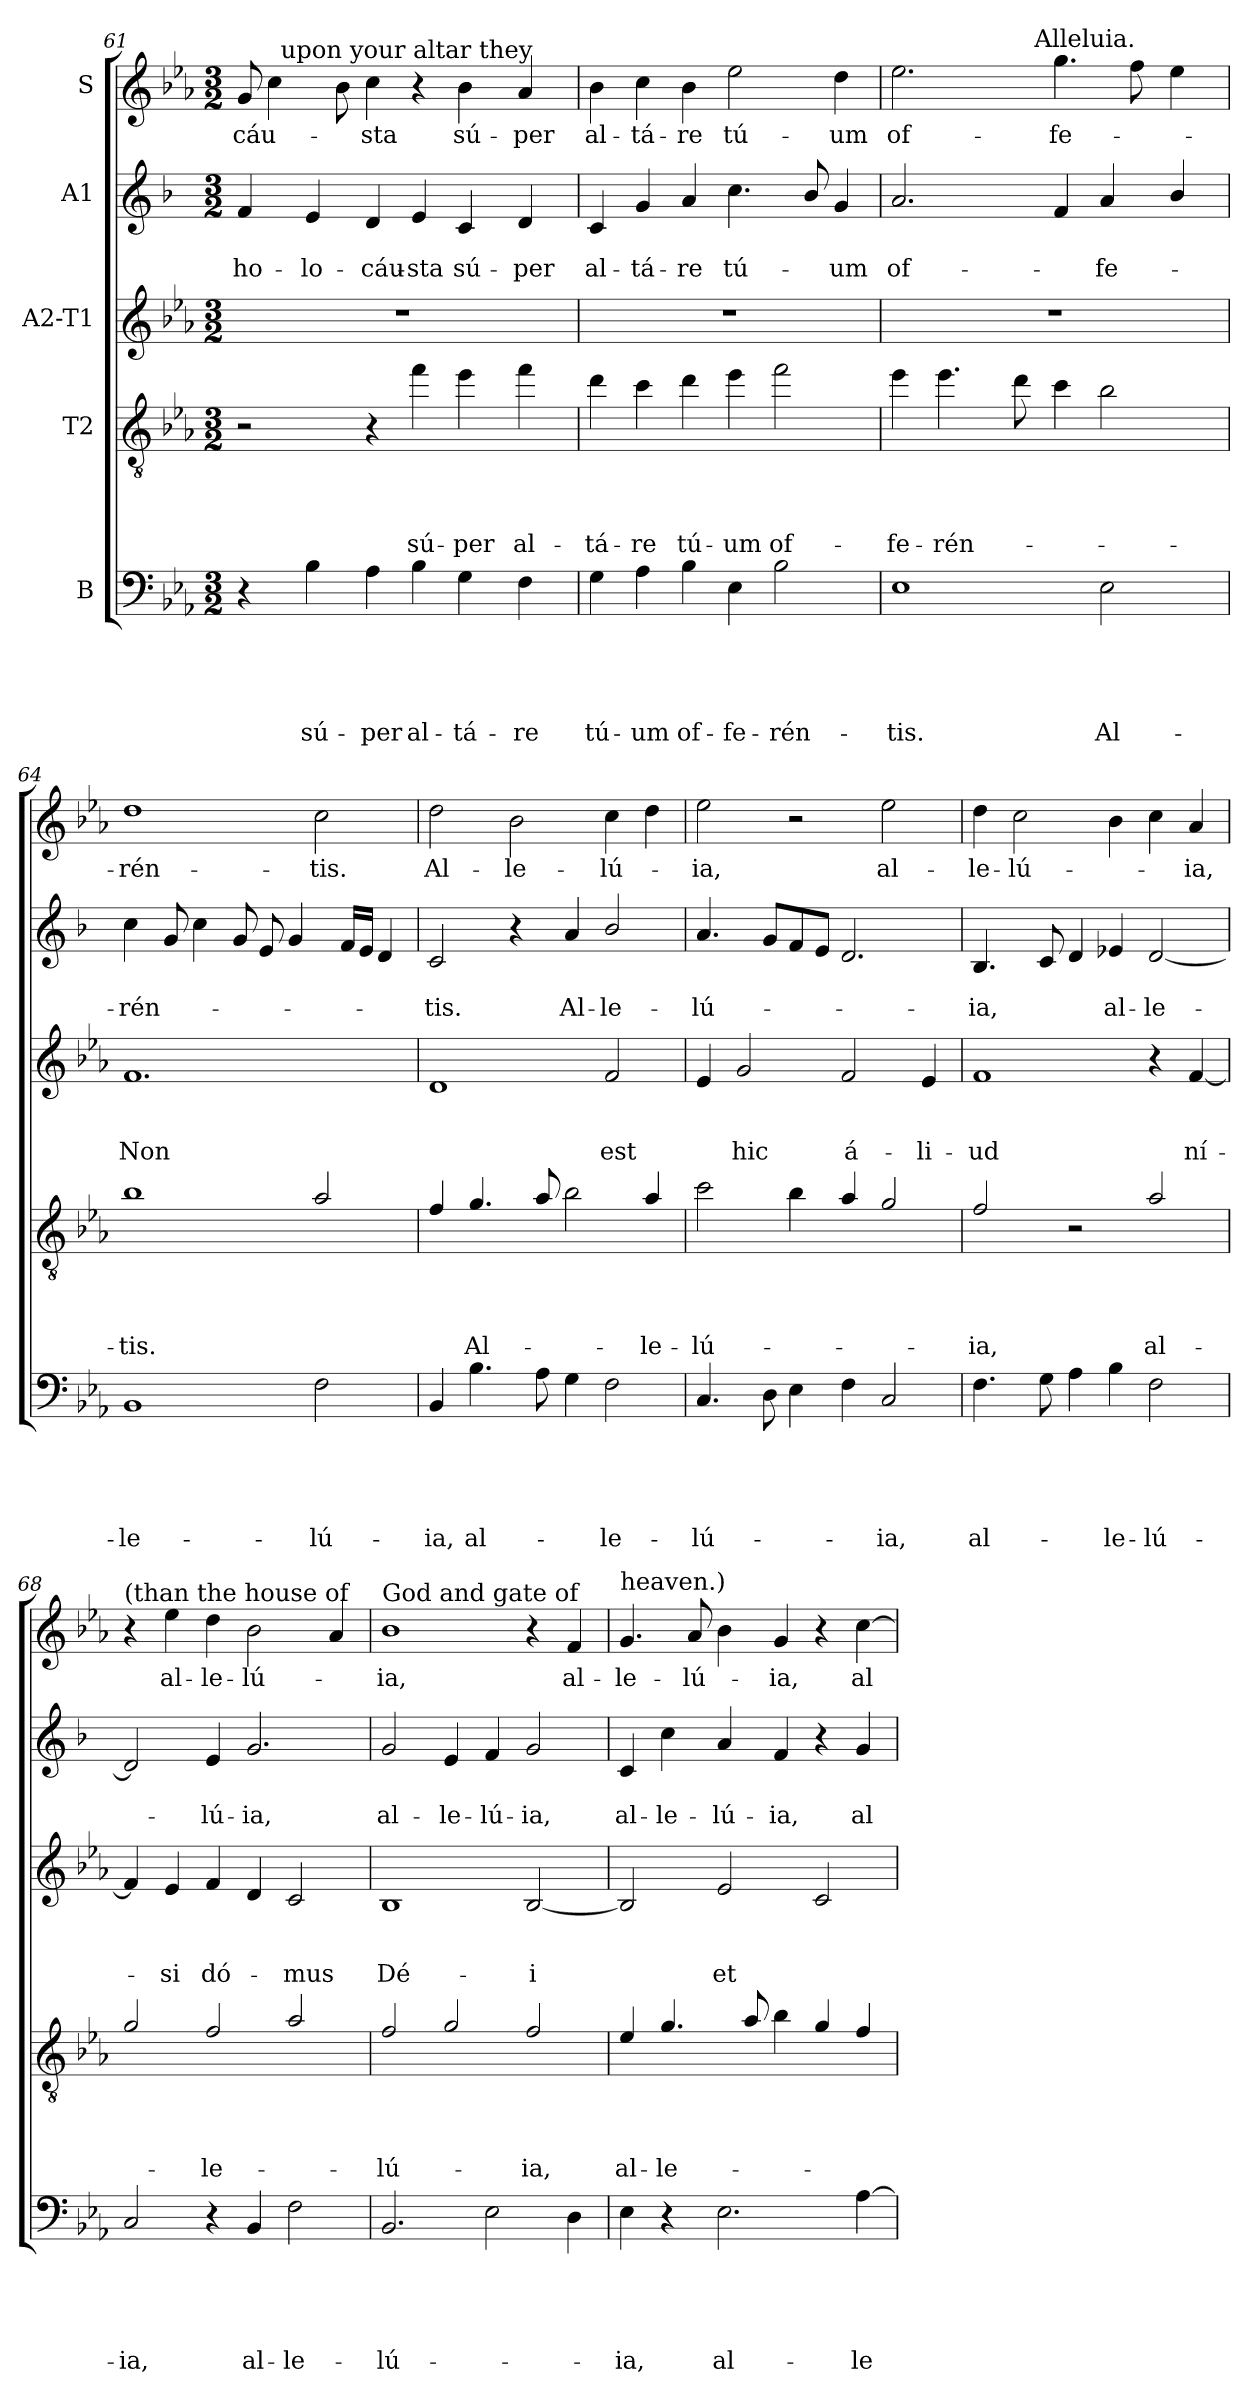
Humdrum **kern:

**kern	**text	**text	**text	**text	**text	**kern	**text	**text	**text	**text	**kern	**text	**text	**text	**kern	**text	**text	**kern	**text
*part5	*part5	*part5	*part5	*part5	*part5	*part4	*part4	*part4	*part4	*part4	*part3	*part3	*part3	*part3	*part2	*part2	*part2	*part1	*part1
*staff5	*staff5	*staff5	*staff5	*staff5	*staff5	*staff4	*staff4	*staff4	*staff4	*staff4	*staff3	*staff3	*staff3	*staff3	*staff2	*staff2	*staff2	*staff1	*staff1
*I"B	*	*	*	*	*	*I"T2	*	*	*	*	*I"A2-T1	*	*	*	*I"A1	*	*	*I"S	*
*clefF4	*	*	*	*	*	*clefGv2	*	*	*	*	*clefG2	*	*	*	*clefG2	*	*	*clefG2	*
*	*	*	*	*	*	*ITrd8c14	*	*	*	*	*	*	*	*	*ITrd1c2	*	*	*	*
*k[b-e-a-]	*	*	*	*	*	*k[b-e-a-]	*	*	*	*	*k[b-e-a-]	*	*	*	*k[b-e-a-]	*	*	*k[b-e-a-]	*
*E-:	*	*	*	*	*	*E-:	*	*	*	*	*E-:	*	*	*	*E-:	*	*	*E-:	*
*M3/2	*	*	*	*	*	*M3/2	*	*	*	*	*M3/2	*	*	*	*M3/2	*	*	*M3/2	*
=61	=61	=61	=61	=61	=61	=61	=61	=61	=61	=61	=61	=61	=61	=61	=61	=61	=61	=61	=61
!	!	!	!	!	!	!	!	!	!	!	!	!	!	!	!	!	!LO:LY:b	!	!LO:LY:b
*	*	*	*	*	*	*	*	*	*	*	*	*	*	*	*	*	*	*^	*
4r	.	.	.	.	.	2r	.	.	.	.	1.r	.	.	.	4e-/	.	ho-	8g/	8ryy	-cáu-
.	.	.	.	.	.	.	.	.	.	.	.	.	.	.	.	.	.	4cc\	32ryy	.
!	!	!	!	!	!	!	!	!	!	!	!	!	!	!	!	!	!	!	!LO:TX:a:t=upon your altar they	!
.	.	.	.	.	.	.	.	.	.	.	.	.	.	.	.	.	.	.	1ryy	.
!	!	!	!	!	!LO:LY:b	!	!	!	!	!	!	!	!	!	!	!	!LO:LY:b	!	!	!
4B-\	.	.	.	.	sú-	.	.	.	.	.	.	.	.	.	4d/	.	-lo-	.	.	.
.	.	.	.	.	.	.	.	.	.	.	.	.	.	.	.	.	.	8b-\	.	.
!	!	!	!	!	!LO:LY:b	!	!	!	!	!	!	!	!	!	!	!	!LO:LY:b	!	!	!LO:LY:b
4A-\	.	.	.	.	-per	4r	.	.	.	.	.	.	.	.	4c/	.	-cáu-	4cc\	.	-sta
!	!	!	!	!	!LO:LY:b	!	!	!	!	!LO:LY:b	!	!	!	!	!	!	!LO:LY:b	!	!	!
4B-\	.	.	.	.	al-	4f\	.	.	.	sú-	.	.	.	.	4d/	.	-sta	4r	.	.
!	!	!	!	!	!LO:LY:b	!	!	!	!	!LO:LY:b	!	!	!	!	!	!	!LO:LY:b	!	!	!LO:LY:b
4G\	.	.	.	.	-tá-	4e-\	.	.	.	-per	.	.	.	.	4B-/	.	sú-	4b-\	.	sú-
.	.	.	.	.	.	.	.	.	.	.	.	.	.	.	.	.	.	.	4ryy	.
!	!	!	!	!	!LO:LY:b	!	!	!	!	!LO:LY:b	!	!	!	!	!	!	!LO:LY:b	!	!	!LO:LY:b
4F\	.	.	.	.	-re	4f\	.	.	.	al-	.	.	.	.	4c/	.	-per	4a-/	.	-per
.	.	.	.	.	.	.	.	.	.	.	.	.	.	.	.	.	.	.	16.ryy	.
=62	=62	=62	=62	=62	=62	=62	=62	=62	=62	=62	=62	=62	=62	=62	=62	=62	=62	=62	=62	=62
!	!	!	!	!	!	!	!	!	!	!	!	!	!	!	!	!	!	!LO:TX:a:t=offer.	!	!
!	!	!	!	!	!LO:LY:b	!	!	!	!	!LO:LY:b	!	!	!	!	!	!	!LO:LY:b	!	!	!LO:LY:b
*	*	*	*	*	*	*	*	*	*	*	*	*	*	*	*	*	*	*v	*v	*
4G\	.	.	.	.	tú-	4d\	.	.	.	-tá-	1.r	.	.	.	4B-/	.	al-	4b-\	al-
!	!	!	!	!	!LO:LY:b	!	!	!	!	!LO:LY:b	!	!	!	!	!	!	!LO:LY:b	!	!LO:LY:b
4A-\	.	.	.	.	-um	4c\	.	.	.	-re	.	.	.	.	4f/	.	-tá-	4cc\	-tá-
!	!	!	!	!	!LO:LY:b	!	!	!	!	!LO:LY:b	!	!	!	!	!	!	!LO:LY:b	!	!LO:LY:b
4B-\	.	.	.	.	of-	4d\	.	.	.	tú-	.	.	.	.	4g/	.	-re	4b-\	-re
!	!	!	!	!	!LO:LY:b	!	!	!	!	!LO:LY:b	!	!	!	!	!	!	!LO:LY:b	!	!LO:LY:b
4E-\	.	.	.	.	-fe-	4e-\	.	.	.	-um	.	.	.	.	4.b-\	.	tú-	2ee-\	tú-
!	!	!	!	!	!LO:LY:b	!	!	!	!	!LO:LY:b	!	!	!	!	!	!	!	!	!
2B-\	.	.	.	.	-rén-	2f\	.	.	.	of-	.	.	.	.	.	.	.	.	.
.	.	.	.	.	.	.	.	.	.	.	.	.	.	.	8a-/	.	.	.	.
!	!	!	!	!	!	!	!	!	!	!	!	!	!	!	!	!	!LO:LY:b	!	!LO:LY:b
.	.	.	.	.	.	.	.	.	.	.	.	.	.	.	4f/	.	-um	4dd\	-um
!!LO:LB:g=z
=63	=63	=63	=63	=63	=63	=63	=63	=63	=63	=63	=63	=63	=63	=63	=63	=63	=63	=63	=63
!	!	!	!	!	!LO:LY:b	!	!	!	!	!LO:LY:b	!	!	!	!	!	!	!LO:LY:b	!	!LO:LY:b
*	*	*	*	*	*	*	*	*	*	*	*	*	*	*	*	*	*	*^	*
1E-	.	.	.	.	-tis.	4e-\	.	.	.	-fe-	1.r	.	.	.	2.g/	.	of-	2.ee-\	2ryy	of-
!	!	!	!	!	!	!	!	!	!	!LO:LY:b	!	!	!	!	!	!	!	!	!	!
.	.	.	.	.	.	4.e-\	.	.	.	-rén-	.	.	.	.	.	.	.	.	.	.
.	.	.	.	.	.	.	.	.	.	.	.	.	.	.	.	.	.	.	8.ryy	.
.	.	.	.	.	.	8d\	.	.	.	.	.	.	.	.	.	.	.	.	.	.
!	!	!	!	!	!	!	!	!	!	!	!	!	!	!	!	!	!	!	!LO:TX:a:t=Alleluia.	!
.	.	.	.	.	.	.	.	.	.	.	.	.	.	.	.	.	.	.	2ryy	.
!	!	!	!	!	!	!	!	!	!	!	!	!	!	!	!	!	!	!	!	!LO:LY:b
.	.	.	.	.	.	4c\	.	.	.	.	.	.	.	.	4e-/	.	.	4.gg\	.	-fe-
!	!	!	!	!	!LO:LY:b	!	!	!	!	!	!	!	!	!	!	!	!LO:LY:b	!	!	!
2E-\	.	.	.	.	Al-	2B-\	.	.	.	.	.	.	.	.	4g/	.	-fe-	.	.	.
.	.	.	.	.	.	.	.	.	.	.	.	.	.	.	.	.	.	8ff\	.	.
.	.	.	.	.	.	.	.	.	.	.	.	.	.	.	.	.	.	.	4ryy	.
.	.	.	.	.	.	.	.	.	.	.	.	.	.	.	4a-/	.	.	4ee-\	.	.
.	.	.	.	.	.	.	.	.	.	.	.	.	.	.	.	.	.	.	16ryy	.
=64	=64	=64	=64	=64	=64	=64	=64	=64	=64	=64	=64	=64	=64	=64	=64	=64	=64	=64	=64	=64
!	!	!	!	!	!	!	!	!	!	!	!	!	!	!	!	!	!	!LO:TX:a:t=(This is none other)	!	!
!	!	!	!	!	!LO:LY:b	!	!	!	!	!LO:LY:b	!	!	!	!LO:LY:b	!	!	!LO:LY:b	!	!	!LO:LY:b
*	*	*	*	*	*	*	*	*	*	*	*	*	*	*	*	*	*	*v	*v	*
1BB-	.	.	.	.	-le-	1B-	.	.	.	-tis.	1.f	.	.	Non	4b-\	.	-rén-	1dd	-rén-
.	.	.	.	.	.	.	.	.	.	.	.	.	.	.	8f/	.	.	.	.
.	.	.	.	.	.	.	.	.	.	.	.	.	.	.	4b-\	.	.	.	.
.	.	.	.	.	.	.	.	.	.	.	.	.	.	.	8f/	.	.	.	.
.	.	.	.	.	.	.	.	.	.	.	.	.	.	.	8d/	.	.	.	.
.	.	.	.	.	.	.	.	.	.	.	.	.	.	.	4f/	.	.	.	.
!	!	!	!	!	!LO:LY:b	!	!	!	!	!	!	!	!	!	!	!	!	!	!LO:LY:b
2F\	.	.	.	.	-lú-	2A-/	.	.	.	.	.	.	.	.	.	.	.	2cc\	-tis.
.	.	.	.	.	.	.	.	.	.	.	.	.	.	.	16e-/LL	.	.	.	.
.	.	.	.	.	.	.	.	.	.	.	.	.	.	.	16d/JJ	.	.	.	.
.	.	.	.	.	.	.	.	.	.	.	.	.	.	.	4c/	.	.	.	.
=65	=65	=65	=65	=65	=65	=65	=65	=65	=65	=65	=65	=65	=65	=65	=65	=65	=65	=65	=65
!	!	!	!	!	!LO:LY:b	!	!	!	!	!	!	!	!	!	!	!	!LO:LY:b	!	!LO:LY:b
4BB-/	.	.	.	.	-ia,	4F/	.	.	.	.	1d	.	.	.	2B-/	.	-tis.	2dd\	Al-
!	!	!	!	!	!LO:LY:b	!	!	!	!	!LO:LY:b	!	!	!	!	!	!	!	!	!
4.B-\	.	.	.	.	al-	4.G/	.	.	.	Al-	.	.	.	.	.	.	.	.	.
!	!	!	!	!	!	!	!	!	!	!	!	!	!	!	!	!	!	!	!LO:LY:b
.	.	.	.	.	.	.	.	.	.	.	.	.	.	.	4r	.	.	2b-\	-le-
8A-\	.	.	.	.	.	8A-/	.	.	.	.	.	.	.	.	.	.	.	.	.
!	!	!	!	!	!	!	!	!	!	!	!	!	!	!	!	!	!LO:LY:b	!	!
4G\	.	.	.	.	.	2B-\	.	.	.	.	.	.	.	.	4g/	.	Al-	.	.
!	!	!	!	!	!LO:LY:b	!	!	!	!	!	!	!	!	!LO:LY:b	!	!	!LO:LY:b	!	!LO:LY:b
2F\	.	.	.	.	-le-	.	.	.	.	.	2f/	.	.	est	2a-/	.	-le-	4cc\	-lú-
!	!	!	!	!	!	!	!	!	!	!LO:LY:b	!	!	!	!	!	!	!	!	!
.	.	.	.	.	.	4A-/	.	.	.	-le-	.	.	.	.	.	.	.	4dd\	.
=66	=66	=66	=66	=66	=66	=66	=66	=66	=66	=66	=66	=66	=66	=66	=66	=66	=66	=66	=66
!	!	!	!	!	!LO:LY:b	!	!	!	!	!LO:LY:b	!	!	!	!	!	!	!LO:LY:b	!	!LO:LY:b
4.C/	.	.	.	.	-lú-	2c\	.	.	.	-lú-	4e-/	.	.	.	4.g/	.	-lú-	2ee-\	-ia,
!	!	!	!	!	!	!	!	!	!	!	!	!	!	!LO:LY:b	!	!	!	!	!
.	.	.	.	.	.	.	.	.	.	.	2g/	.	.	hic	.	.	.	.	.
8D\	.	.	.	.	.	.	.	.	.	.	.	.	.	.	8f/L	.	.	.	.
4E-\	.	.	.	.	.	4B-\	.	.	.	.	.	.	.	.	8e-/	.	.	2r	.
.	.	.	.	.	.	.	.	.	.	.	.	.	.	.	8d/J	.	.	.	.
!	!	!	!	!	!	!	!	!	!	!	!	!	!	!LO:LY:b	!	!	!	!	!
4F\	.	.	.	.	.	4A-/	.	.	.	.	2f/	.	.	á-	2.c/	.	.	.	.
!	!	!	!	!	!LO:LY:b	!	!	!	!	!	!	!	!	!	!	!	!	!	!LO:LY:b
2C/	.	.	.	.	-ia,	2G/	.	.	.	.	.	.	.	.	.	.	.	2ee-\	al-
!	!	!	!	!	!	!	!	!	!	!	!	!	!	!LO:LY:b	!	!	!	!	!
.	.	.	.	.	.	.	.	.	.	.	4e-/	.	.	-li-	.	.	.	.	.
!!LO:PB:g=z
=67	=67	=67	=67	=67	=67	=67	=67	=67	=67	=67	=67	=67	=67	=67	=67	=67	=67	=67	=67
!	!	!	!	!	!LO:LY:b	!	!	!	!	!LO:LY:b	!	!	!	!LO:LY:b	!	!	!LO:LY:b	!	!LO:LY:b
4.F\	.	.	.	.	al-	2F/	.	.	.	-ia,	1f	.	.	-ud	4.A-/	.	-ia,	4dd\	-le-
!	!	!	!	!	!	!	!	!	!	!	!	!	!	!	!	!	!	!	!LO:LY:b
.	.	.	.	.	.	.	.	.	.	.	.	.	.	.	.	.	.	2cc\	-lú-
8G\	.	.	.	.	.	.	.	.	.	.	.	.	.	.	8B-/	.	.	.	.
4A-\	.	.	.	.	.	2r	.	.	.	.	.	.	.	.	4c/	.	.	.	.
!	!	!	!	!	!LO:LY:b	!	!	!	!	!	!	!	!	!	!	!	!LO:LY:b	!	!
4B-\	.	.	.	.	-le-	.	.	.	.	.	.	.	.	.	4d-/	.	al-	4b-\	.
!	!	!	!	!	!LO:LY:b	!	!	!	!	!LO:LY:b	!	!	!	!	!	!	!LO:LY:b	!	!
2F\	.	.	.	.	-lú-	2A-/	.	.	.	al-	4r	.	.	.	[2c/	.	-le-	4cc\	.
!	!	!	!	!	!	!	!	!	!	!	!	!	!	!LO:LY:b	!	!	!	!	!LO:LY:b
.	.	.	.	.	.	.	.	.	.	.	[4f/	.	.	ní-	.	.	.	4a-/	-ia,
=68	=68	=68	=68	=68	=68	=68	=68	=68	=68	=68	=68	=68	=68	=68	=68	=68	=68	=68	=68
!	!	!	!	!	!	!	!	!	!	!	!	!	!	!	!	!	!	!LO:TX:a:t=(than the house of	!
!	!	!	!	!	!LO:LY:b	!	!	!	!	!	!	!	!	!	!	!	!	!	!
2C/	.	.	.	.	-ia,	2G/	.	.	.	.	4f/]	.	.	.	2c/]	.	.	4r	.
!	!	!	!	!	!	!	!	!	!	!	!	!	!	!LO:LY:b	!	!	!	!	!LO:LY:b
.	.	.	.	.	.	.	.	.	.	.	4e-/	.	.	-si	.	.	.	4ee-\	al-
!	!	!	!	!	!	!	!	!	!	!LO:LY:b	!	!	!	!LO:LY:b	!	!	!LO:LY:b	!	!LO:LY:b
4r	.	.	.	.	.	2F/	.	.	.	-le-	4f/	.	.	dó-	4d/	.	-lú-	4dd\	-le-
!	!	!	!	!	!LO:LY:b	!	!	!	!	!	!	!	!	!	!	!	!LO:LY:b	!	!LO:LY:b
4BB-/	.	.	.	.	al-	.	.	.	.	.	4d/	.	.	.	2.f/	.	-ia,	2b-\	-lú-
!	!	!	!	!	!LO:LY:b	!	!	!	!	!	!	!	!	!LO:LY:b	!	!	!	!	!
2F\	.	.	.	.	-le-	2A-/	.	.	.	.	2c/	.	.	-mus	.	.	.	.	.
.	.	.	.	.	.	.	.	.	.	.	.	.	.	.	.	.	.	4a-/	.
=69	=69	=69	=69	=69	=69	=69	=69	=69	=69	=69	=69	=69	=69	=69	=69	=69	=69	=69	=69
!	!	!	!	!	!	!	!	!	!	!	!	!	!	!	!	!	!	!LO:TX:a:t=God and gate of	!
!	!	!	!	!	!LO:LY:b	!	!	!	!	!LO:LY:b	!	!	!	!LO:LY:b	!	!	!LO:LY:b	!	!LO:LY:b
2.BB-/	.	.	.	.	-lú-	2F/	.	.	.	-lú-	1B-	.	.	Dé-	2f/	.	al-	1b-	-ia,
!	!	!	!	!	!	!	!	!	!	!	!	!	!	!	!	!	!LO:LY:b	!	!
.	.	.	.	.	.	2G/	.	.	.	.	.	.	.	.	4d/	.	-le-	.	.
!	!	!	!	!	!	!	!	!	!	!	!	!	!	!	!	!	!LO:LY:b	!	!
2E-\	.	.	.	.	.	.	.	.	.	.	.	.	.	.	4e-/	.	-lú-	.	.
!	!	!	!	!	!	!	!	!	!	!LO:LY:b	!	!	!	!LO:LY:b	!	!	!LO:LY:b	!	!
.	.	.	.	.	.	2F/	.	.	.	-ia,	[2B-/	.	.	-i	2f/	.	-ia,	4r	.
!	!	!	!	!	!	!	!	!	!	!	!	!	!	!	!	!	!	!	!LO:LY:b
4D\	.	.	.	.	.	.	.	.	.	.	.	.	.	.	.	.	.	4f/	al-
=70	=70	=70	=70	=70	=70	=70	=70	=70	=70	=70	=70	=70	=70	=70	=70	=70	=70	=70	=70
!	!	!	!	!	!	!	!	!	!	!	!	!	!	!	!	!	!	!LO:TX:a:t=heaven.)	!
!	!	!	!	!	!LO:LY:b	!	!	!	!	!LO:LY:b	!	!	!	!	!	!	!LO:LY:b	!	!LO:LY:b
4E-\	.	.	.	.	-ia,	4E-/	.	.	.	al-	2B-/]	.	.	.	4B-/	.	al-	4.g/	-le-
!	!	!	!	!	!	!	!	!	!	!LO:LY:b	!	!	!	!	!	!	!LO:LY:b	!	!
4r	.	.	.	.	.	4.G/	.	.	.	-le-	.	.	.	.	4b-\	.	-le-	.	.
!	!	!	!	!	!	!	!	!	!	!	!	!	!	!	!	!	!	!	!LO:LY:b
.	.	.	.	.	.	.	.	.	.	.	.	.	.	.	.	.	.	8a-/	-lú-
!	!	!	!	!	!LO:LY:b	!	!	!	!	!	!	!	!	!LO:LY:b	!	!	!LO:LY:b	!	!
2.E-\	.	.	.	.	al-	.	.	.	.	.	2e-/	.	.	et	4g/	.	-lú-	4b-\	.
.	.	.	.	.	.	8A-/	.	.	.	.	.	.	.	.	.	.	.	.	.
!	!	!	!	!	!	!	!	!	!	!	!	!	!	!	!	!	!LO:LY:b	!	!LO:LY:b
.	.	.	.	.	.	4B-\	.	.	.	.	.	.	.	.	4e-/	.	-ia,	4g/	-ia,
.	.	.	.	.	.	4G/	.	.	.	.	2c/	.	.	.	4r	.	.	4r	.
!	!	!	!	!	!LO:LY:b	!	!	!	!	!	!	!	!	!	!	!	!LO:LY:b	!	!LO:LY:b
[4A-\	.	.	.	.	-le-	4F/	.	.	.	.	.	.	.	.	4f/	.	al-	[4cc\	al-
=	=	=	=	=	=	=	=	=	=	=	=	=	=	=	=	=	=	=	=
*-	*-	*-	*-	*-	*-	*-	*-	*-	*-	*-	*-	*-	*-	*-	*-	*-	*-	*-	*-
